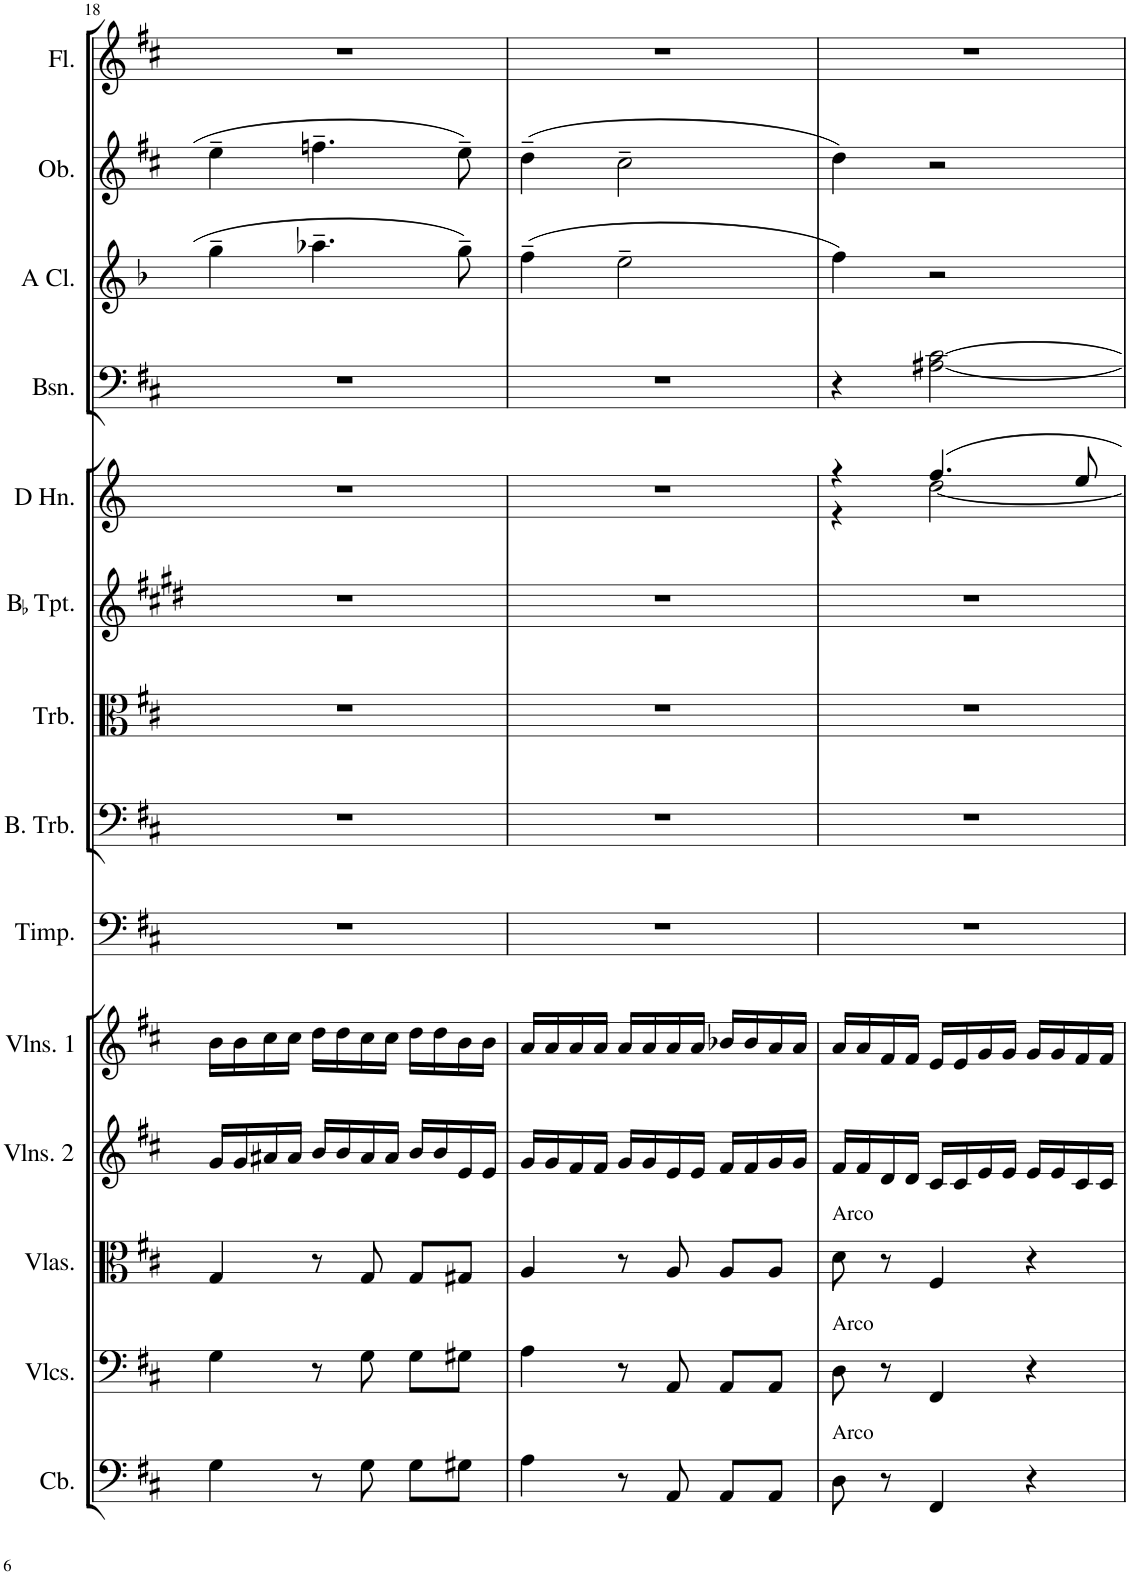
**kern	**kern	**kern	**kern	**kern	**kern	**kern	**kern	**kern	**kern	**kern	**kern	**kern	**kern
*part14	*part13	*part12	*part11	*part10	*part9	*part8	*part7	*part6	*part5	*part4	*part3	*part2	*part1
*staff14	*staff13	*staff12	*staff11	*staff10	*staff9	*staff8	*staff7	*staff6	*staff5	*staff4	*staff3	*staff2	*staff1
*I"Contrabass	*I"Violoncellos	*I"Violas	*I"Violins 2	*I"Violins 1	*I"Timpani	*I"Bass Trombone	*I"Trombone	*I"BaccidentalFlat Trumpet	*I"D Horn	*I"Bassoon	*I"A Clarinet	*I"Oboe	*I"Flute
*I'Cb.	*I'Vlcs.	*I'Vlas.	*I'Vlns. 2	*I'Vlns. 1	*I'Timp.	*I'B. Trb.	*I'Trb.	*I'BaccidentalFlat Tpt.	*I'D Hn.	*I'Bsn.	*I'A Cl.	*I'Ob.	*I'Fl.
!!LO:PB:g=z
*clefF4	*clefF4	*clefC3	*clefG2	*clefG2	*clefF4	*clefF4	*clefC3	*clefG2	*clefG2	*clefF4	*clefG2	*clefG2	*clefG2
*Trd7c12	*	*	*	*	*	*	*	*Trd1c2	*Trd6c10	*	*Trd2c3	*	*
*k[f#c#]	*k[f#c#]	*k[f#c#]	*k[f#c#]	*k[f#c#]	*k[f#c#]	*k[f#c#]	*k[f#c#]	*k[f#c#g#d#]	*k[]	*k[f#c#]	*k[b-]	*k[f#c#]	*k[f#c#]
*M3/4	*M3/4	*M3/4	*M3/4	*M3/4	*M3/4	*M3/4	*M3/4	*M3/4	*M3/4	*M3/4	*M3/4	*M3/4	*M3/4
=18	=18	=18	=18	=18	=18	=18	=18	=18	=18	=18	=18	=18	=18
4G\	4G\	4G/	16g/LL	16b\LL	2.r	2.r	2.r	2.r	2.r	2.r	4gg~\	4ee~\	2.r
.	.	.	16g/	16b\	.	.	.	.	.	.	.	.	.
.	.	.	16a#X/	16cc#\	.	.	.	.	.	.	.	.	.
.	.	.	16a#/JJ	16cc#\JJ	.	.	.	.	.	.	.	.	.
8r	8r	8r	16b/LL	16dd\LL	.	.	.	.	.	.	4.aa-X~\	4.ffn~\	.
.	.	.	16b/	16dd\	.	.	.	.	.	.	.	.	.
8G\	8G\	8G/	16a#/	16cc#\	.	.	.	.	.	.	.	.	.
.	.	.	16a#/JJ	16cc#\JJ	.	.	.	.	.	.	.	.	.
8G\L	8G\L	8G/L	16b/LL	16dd\LL	.	.	.	.	.	.	.	.	.
.	.	.	16b/	16dd\	.	.	.	.	.	.	.	.	.
8G#X\J	8G#X\J	8G#X/J	16e/	16b\	.	.	.	.	.	.	8gg~\	8ee~\	.
.	.	.	16e/JJ	16b\JJ	.	.	.	.	.	.	.	.	.
=19	=19	=19	=19	=19	=19	=19	=19	=19	=19	=19	=19	=19	=19
4A\	4A\	4A/	16g/LL	16a/LL	2.r	2.r	2.r	2.r	2.r	2.r	(4ff~\	(4dd~\	2.r
.	.	.	16g/	16a/	.	.	.	.	.	.	.	.	.
.	.	.	16f#/	16a/	.	.	.	.	.	.	.	.	.
.	.	.	16f#/JJ	16a/JJ	.	.	.	.	.	.	.	.	.
8r	8r	8r	16g/LL	16a/LL	.	.	.	.	.	.	2ee~\	2cc#~\	.
.	.	.	16g/	16a/	.	.	.	.	.	.	.	.	.
8AA/	8AA/	8A/	16e/	16a/	.	.	.	.	.	.	.	.	.
.	.	.	16e/JJ	16a/JJ	.	.	.	.	.	.	.	.	.
8AA/L	8AA/L	8A/L	16f#/LL	16b-X/LL	.	.	.	.	.	.	.	.	.
.	.	.	16f#/	16b-/	.	.	.	.	.	.	.	.	.
8AA/J	8AA/J	8A/J	16g/	16a/	.	.	.	.	.	.	.	.	.
.	.	.	16g/JJ	16a/JJ	.	.	.	.	.	.	.	.	.
=20	=20	=20	=20	=20	=20	=20	=20	=20	=20	=20	=20	=20	=20
*	*	*	*	*	*	*	*	*	*^	*	*	*	*
!	!	!LO:TX:a:t=Arco	!	!	!	!	!	!	!	!	!	!	!	!
!	!LO:TX:a:t=Arco	!	!	!	!	!	!	!	!	!	!	!	!	!
!LO:TX:a:t=Arco	!	!	!	!	!	!	!	!	!	!	!	!	!	!
8D\	8D\	8d\	16f#/LL	16a/LL	2.r	2.r	2.r	2.r	4r	4r	4r	4ff\)	4dd\)	2.r
.	.	.	16f#/	16a/	.	.	.	.	.	.	.	.	.	.
8r	8r	8r	16d/	16f#/	.	.	.	.	.	.	.	.	.	.
.	.	.	16d/JJ	16f#/JJ	.	.	.	.	.	.	.	.	.	.
4FF#/	4FF#/	4F#/	16c#/LL	16e/LL	.	.	.	.	4.ff/	[2dd\	[2A#X\ [2c#\	2r	2r	.
.	.	.	16c#/	16e/	.	.	.	.	.	.	.	.	.	.
.	.	.	16e/	16g/	.	.	.	.	.	.	.	.	.	.
.	.	.	16e/JJ	16g/JJ	.	.	.	.	.	.	.	.	.	.
4r	4r	4r	16e/LL	16g/LL	.	.	.	.	.	.	.	.	.	.
.	.	.	16e/	16g/	.	.	.	.	.	.	.	.	.	.
.	.	.	16c#/	16f#/	.	.	.	.	8ee/	.	.	.	.	.
.	.	.	16c#/JJ	16f#/JJ	.	.	.	.	.	.	.	.	.	.
*	*	*	*	*	*	*	*	*	*v	*v	*	*	*	*
=	=	=	=	=	=	=	=	=	=	=	=	=	=
*-	*-	*-	*-	*-	*-	*-	*-	*-	*-	*-	*-	*-	*-
